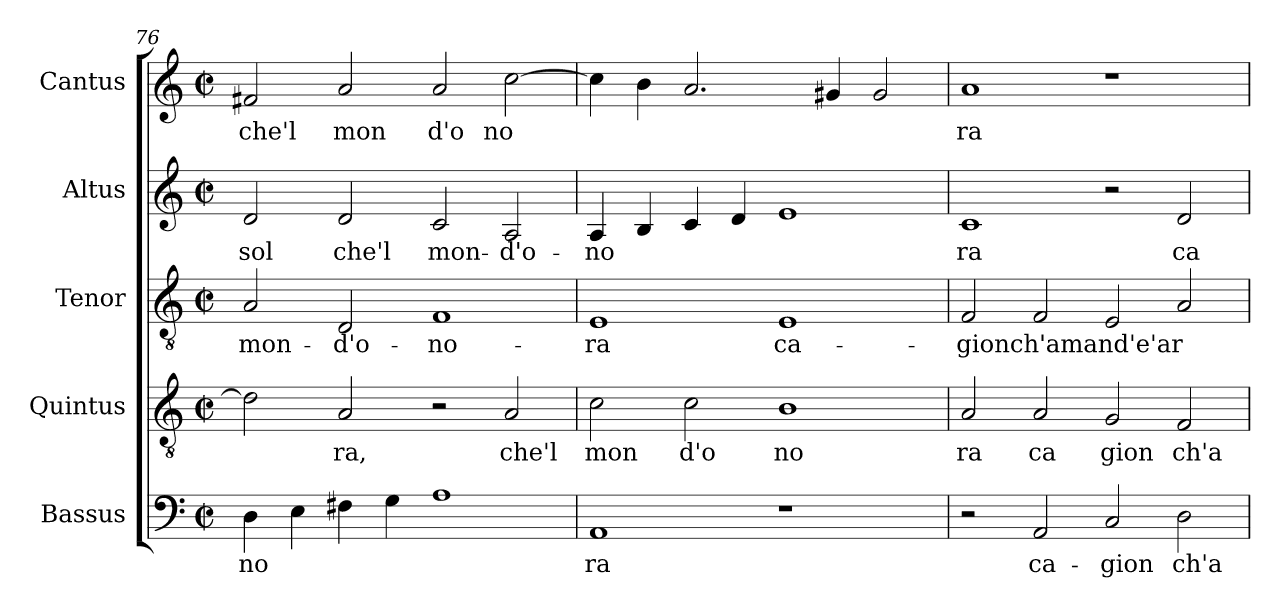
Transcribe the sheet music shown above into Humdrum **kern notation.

**kern	**text	**kern	**text	**kern	**text	**kern	**text	**kern	**text
*part5	*part5	*part4	*part4	*part3	*part3	*part2	*part2	*part1	*part1
*staff5	*staff5	*staff4	*staff4	*staff3	*staff3	*staff2	*staff2	*staff1	*staff1
*I"Bassus	*	*I"Quintus	*	*I"Tenor	*	*I"Altus	*	*I"Cantus	*
*clefF4	*	*clefGv2	*	*clefGv2	*	*clefG2	*	*clefG2	*
*k[]	*	*k[]	*	*k[]	*	*k[]	*	*k[]	*
*C:	*	*C:	*	*C:	*	*C:	*	*C:	*
*M2/2	*	*M2/2	*	*M2/2	*	*M2/2	*	*M2/2	*
*met(c|)	*	*met(c|)	*	*met(c|)	*	*met(c|)	*	*met(c|)	*
=76	=76	=76	=76	=76	=76	=76	=76	=76	=76
!	!LO:LY:b:cj	!	!LO:LY:b:cj	!	!LO:LY:b:cj	!	!LO:LY:b:cj	!	!LO:LY:b:cj
4D\	-no-	2d\]	.	2A/	mon-	2d/	sol	2f#X/	che'l
!	!LO:LY:b:cj	!	!	!	!	!	!	!	!
4E\	--	.	.	.	.	.	.	.	.
!	!LO:LY:b:cj	!	!LO:LY:b:cj	!	!LO:LY:b:cj	!	!LO:LY:b:cj	!	!LO:LY:b:cj
4F#X\	--	2A/	ra,	2D/	-d'o-	2d/	che'l	2a/	mon
!	!LO:LY:b:cj	!	!	!	!	!	!	!	!
4G\	--	.	.	.	.	.	.	.	.
!	!LO:LY:b:cj	!	!	!	!LO:LY:b:cj	!	!LO:LY:b:cj	!	!LO:LY:b:cj
1A	--	2r	.	1F	-no-	2c/	mon-	2a/	d'o
!	!	!	!LO:LY:b:cj	!	!	!	!LO:LY:b:cj	!	!LO:LY:b:cj
.	.	2A/	che'l	.	.	2A/	-d'o-	[>2cc\	no
=77	=77	=77	=77	=77	=77	=77	=77	=77	=77
!	!LO:LY:b:cj	!	!LO:LY:b:cj	!	!LO:LY:b:cj	!	!LO:LY:b:cj	!	!LO:LY:b:cj
1AA	-ra	2c\	mon	1E	-ra	4A/	-no-	4cc\]	.
!	!	!	!	!	!	!	!LO:LY:b:cj	!	!LO:LY:b:cj
.	.	.	.	.	.	4B/	--	4b\	.
!	!	!	!LO:LY:b:cj	!	!	!	!LO:LY:b:cj	!	!LO:LY:b:cj
.	.	2c\	d'o	.	.	4c/	--	2.a/	.
!	!	!	!	!	!	!	!LO:LY:b:cj	!	!
.	.	.	.	.	.	4d/	--	.	.
!	!	!	!LO:LY:b:cj	!	!LO:LY:b:cj	!	!LO:LY:b:cj	!	!
1r	.	1B	no	1E	ca-	1e	--	.	.
!	!	!	!	!	!	!	!	!	!LO:LY:b:cj
.	.	.	.	.	.	.	.	4g#/	.
!	!	!	!	!	!	!	!	!	!LO:LY:b:cj
.	.	.	.	.	.	.	.	2g#/	.
=78	=78	=78	=78	=78	=78	=78	=78	=78	=78
!	!	!	!LO:LY:b:cj	!	!LO:LY:b:cj	!	!LO:LY:b:cj	!	!LO:LY:b:cj
2r	.	2A/	ra	2F/	-gionch'amand'e'ar-	1c	-ra	1a	ra
!	!LO:LY:b:cj	!	!LO:LY:b:cj	!	!LO:LY:b:cj	!	!	!	!
2AA/	ca-	2A/	ca	2F/	--	.	.	.	.
!	!LO:LY:b:cj	!	!LO:LY:b:cj	!	!LO:LY:b:cj	!	!	!	!
2C/	-gion	2G/	gion	2E/	--	2r	.	1r	.
!	!LO:LY:b:cj	!	!LO:LY:b:cj	!	!LO:LY:b:cj	!	!LO:LY:b:cj	!	!
2D\	ch'a-	2F/	ch'a	2A/	--	2d/	ca-	.	.
=	=	=	=	=	=	=	=	=	=
*-	*-	*-	*-	*-	*-	*-	*-	*-	*-
